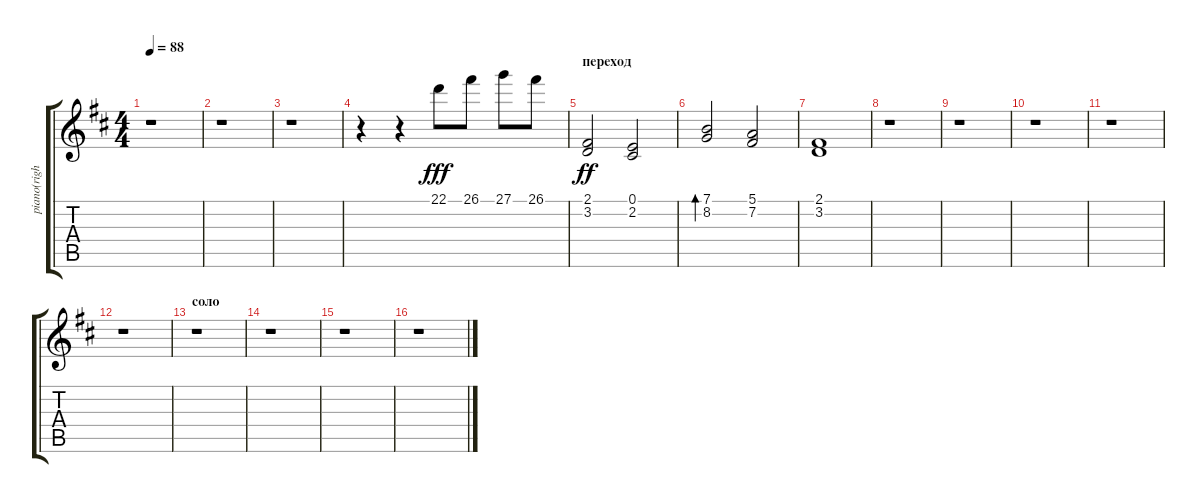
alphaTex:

\track ("piano(right)" "piano(righ") {instrument acousticgrandpiano}
\staff {score tabs}
\tuning (E4 B3 G3 D3 A2 E2) {hide}
\ts (4 4)
\tempo 88
\clef g2
\ks bminor
r.1{dy fff} |
r.1 |
r.1 |
r.4 r.4 22.1.8 26.1.8 27.1.8 26.1.8 |
\section ("" "переход")
(2.1 3.2).2{dy ff} (0.1 2.2).2 |
(7.1 8.2).2{bd 120} (5.1 7.2).2 |
(2.1 3.2).1 |
r.1 |
r.1 |
r.1 |
r.1 |
r.1 |
\section ("" "соло")
r.1 |
r.1 |
r.1 |
r.1
